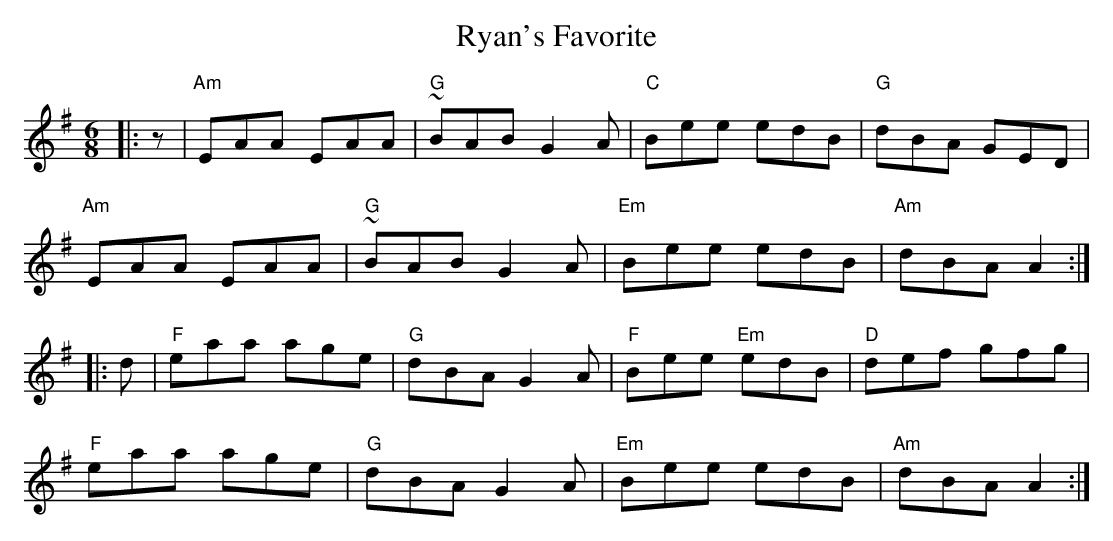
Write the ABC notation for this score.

X:1
T: Ryan's Favorite
M: 6/8
L: 1/8
K: A Dor
|:z|\
"Am"EAA EAA|"G"~BAB G2A|"C"Bee edB|"G"dBA GED|
"Am"EAA EAA|"G"~BAB G2A|"Em"Bee edB|"Am"dBA A2:|
|:d|\
"F"eaa age|"G"dBA G2A|"F"Bee "Em"edB|"D"def gfg|
"F"eaa age|"G"dBA G2A|"Em"Bee edB|"Am"dBA A2:|
